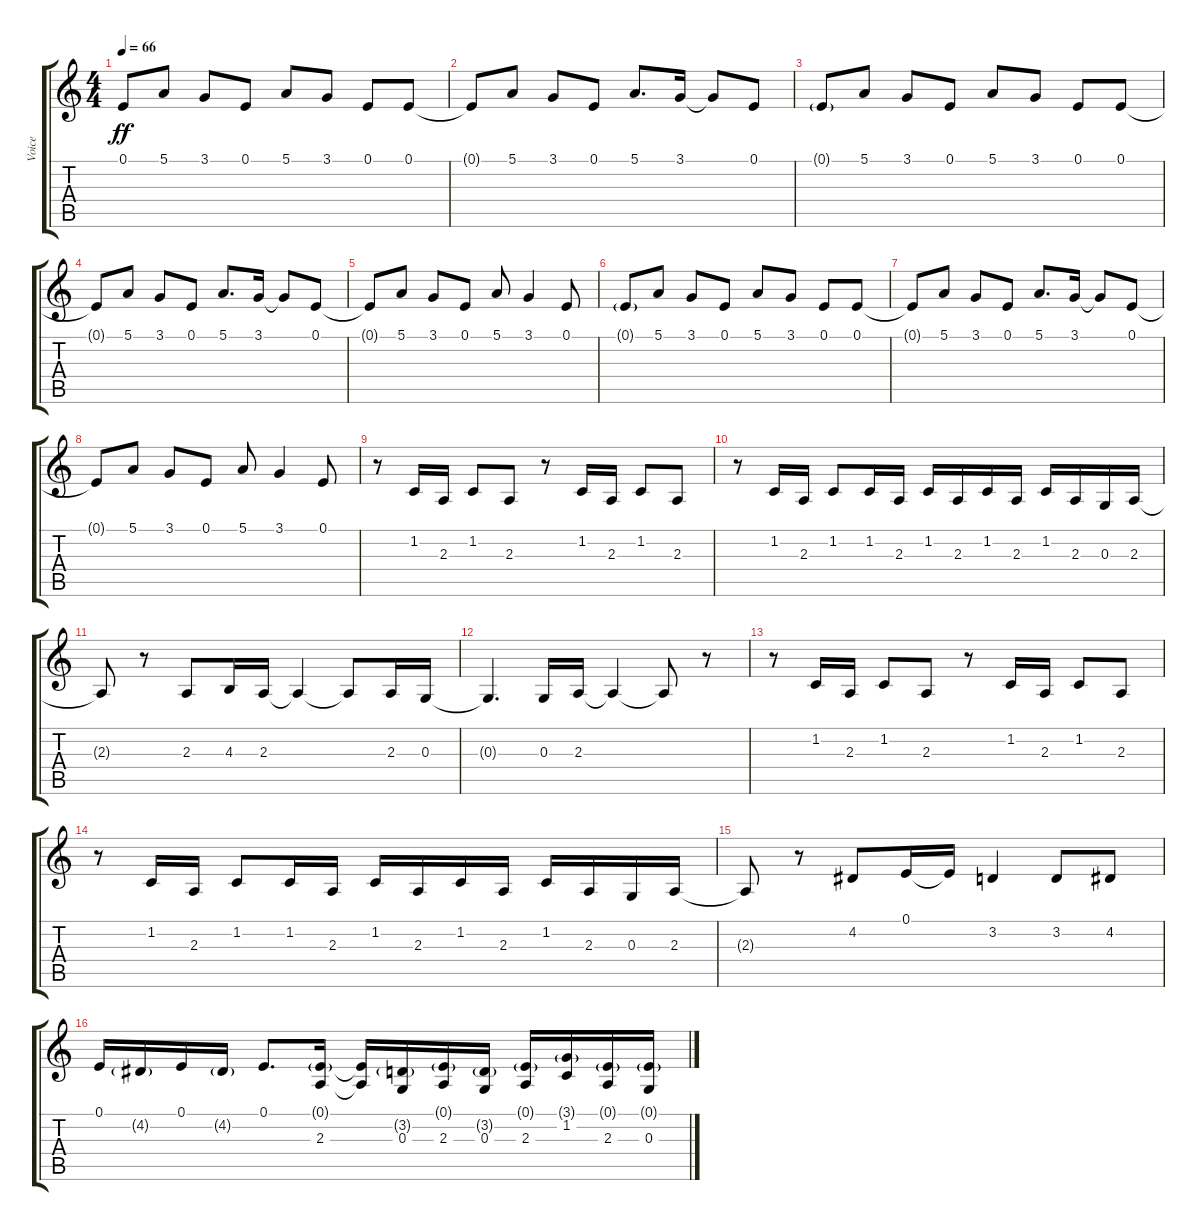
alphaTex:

\track ("Voice" "Voice") {instrument cello}
\staff {score tabs}
\tuning (E4 B3 G3 D3 A2 E2) {hide}
\ts (4 4)
\tempo 66
\clef g2
\ks c
0.1.8{dy ff instrument choiraahs} 5.1.8 3.1.8 0.1.8 5.1.8 3.1.8 0.1.8 0.1.8 |
0.1{t}.8 5.1.8 3.1.8 0.1.8 5.1.8{d} 3.1.16 3.1{t}.8 0.1.8 |
0.1{g}.8 5.1.8 3.1.8 0.1.8 5.1.8 3.1.8 0.1.8 0.1.8 |
0.1{t}.8 5.1.8 3.1.8 0.1.8 5.1.8{d} 3.1.16 3.1{t}.8 0.1.8 |
0.1{t}.8 5.1.8 3.1.8 0.1.8 5.1.8 3.1.4 0.1.8 |
0.1{g}.8 5.1.8 3.1.8 0.1.8 5.1.8 3.1.8 0.1.8 0.1.8 |
0.1{t}.8 5.1.8 3.1.8 0.1.8 5.1.8{d} 3.1.16 3.1{t}.8 0.1.8 |
0.1{t}.8 5.1.8 3.1.8 0.1.8 5.1.8 3.1.4 0.1.8 |
r.8 1.2.16 2.3.16 1.2.8 2.3.8 r.8 1.2.16 2.3.16 1.2.8 2.3.8 |
r.8 1.2.16 2.3.16 1.2.8 1.2.16 2.3.16 1.2.16 2.3.16 1.2.16 2.3.16 1.2.16 2.3.16 0.3.16 2.3.16 |
2.3{t}.8 r.8 2.3.8 4.3.16 2.3.16 2.3{t}.4 2.3{t}.8 2.3.16 0.3.16 |
0.3{t}.4{d} 0.3.16 2.3.16 2.3{t}.4 2.3{t}.8 r.8 |
r.8 1.2.16 2.3.16 1.2.8 2.3.8 r.8 1.2.16 2.3.16 1.2.8 2.3.8 |
r.8 1.2.16 2.3.16 1.2.8 1.2.16 2.3.16 1.2.16 2.3.16 1.2.16 2.3.16 1.2.16 2.3.16 0.3.16 2.3.16 |
2.3{t}.8 r.8 4.2.8 0.1.16 0.1{t}.16 3.2.4 3.2.8 4.2.8 |
0.1.16 4.2{g}.16 0.1.16 4.2{g}.16 0.1.8{d} (0.1{g} 2.3).16 (0.1{t} 2.3{t}).16 (3.2{g} 0.3).16 (0.1{g} 2.3).16 (3.2{g} 0.3).16 (0.1{g} 2.3).16 (3.1{g} 1.2).16 (0.1{g} 2.3).16 (0.1{g} 0.3).16
